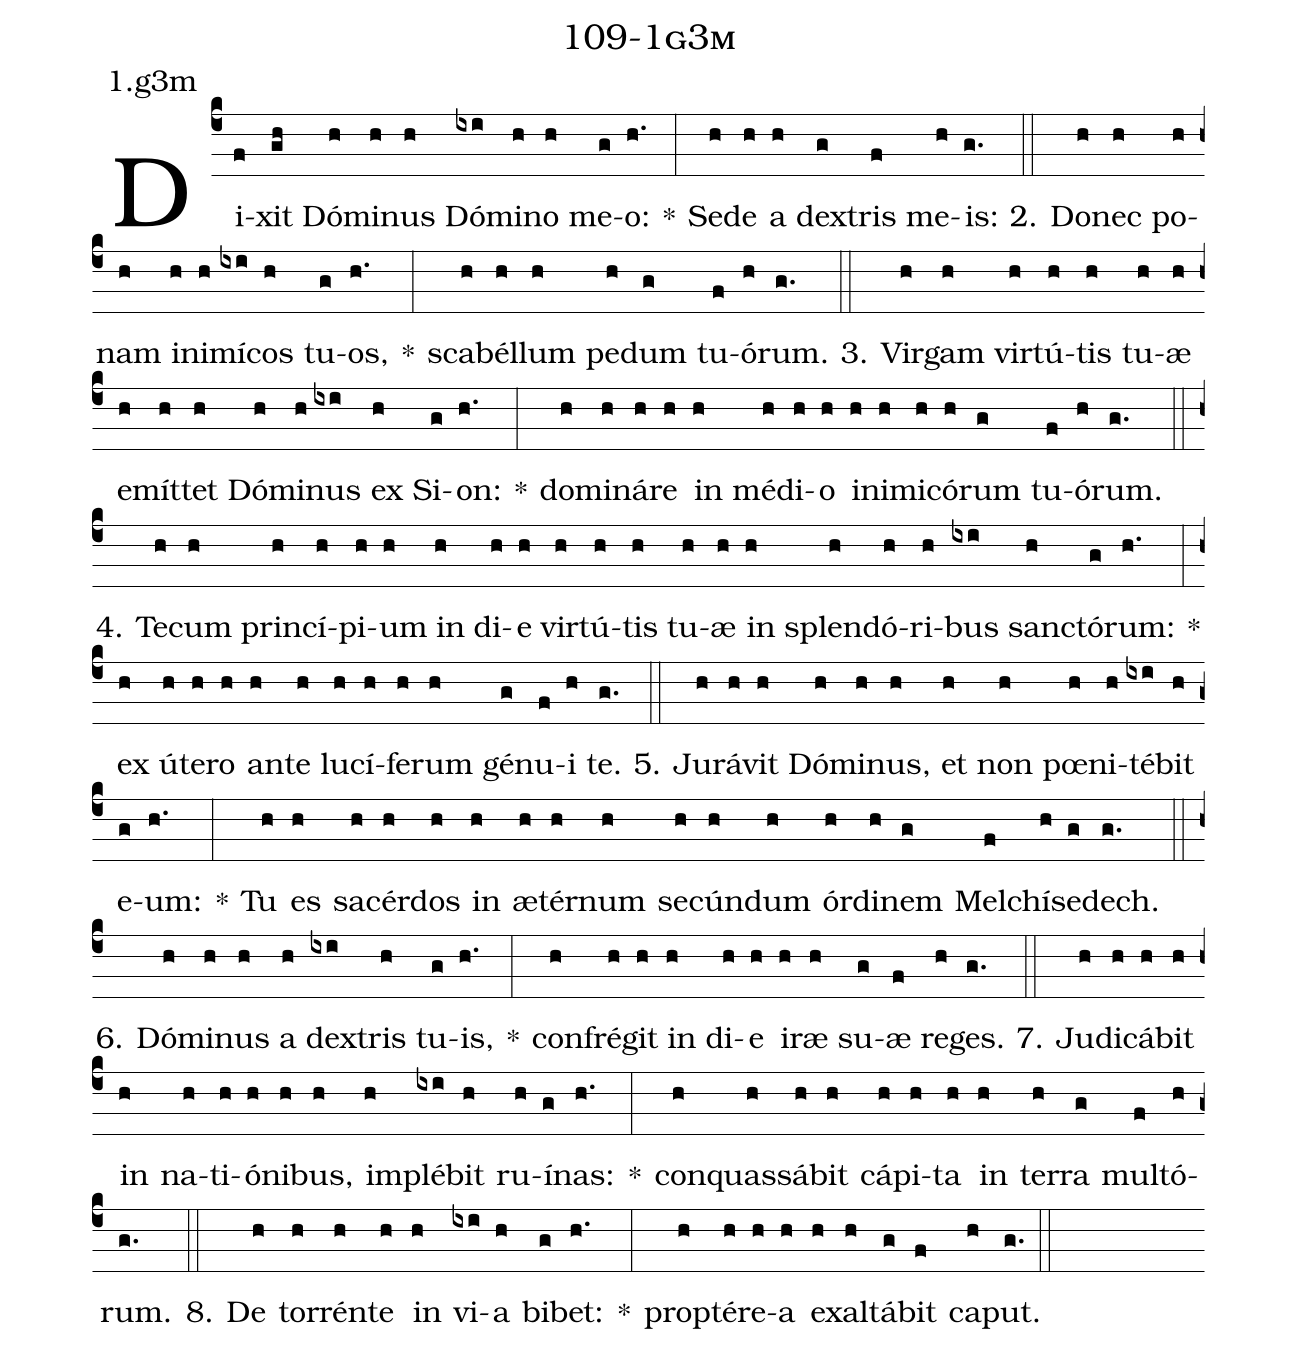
name: 109-1g3m;
annotation: 1.g3m;
%%
(c4)Di(f)xit(gh) Dó(h)mi(h)nus(h) Dó(ixi)mi(h)no(h) me(g)o:(h.) *(:) Se(h)de(h) a(h) dex(g)tris(f) me(h)is:(g.) (::)
2. Do(h)nec(h) po(h)nam(h) in(h)i(h)mí(ixi)cos(h) tu(g)os,(h.) *(:) sca(h)bél(h)lum(h) pe(h)dum(g) tu(f)ó(h)rum.(g.) (::)
3. Vir(h)gam(h) vir(h)tú(h)tis(h) tu(h)æ(h) e(h)mít(h)tet(h) Dó(h)mi(h)nus(ixi) ex(h) Si(g)on:(h.) *(:) do(h)mi(h)ná(h)re(h) in(h) mé(h)di(h)o(h) in(h)i(h)mi(h)có(h)rum(g) tu(f)ó(h)rum.(g.) (::)
4. Te(h)cum(h) prin(h)cí(h)pi(h)um(h) in(h) di(h)e(h) vir(h)tú(h)tis(h) tu(h)æ(h) in(h) splen(h)dó(h)ri(h)bus(ixi) sanc(h)tó(g)rum:(h.) *(:) ex(h) ú(h)te(h)ro(h) an(h)te(h) lu(h)cí(h)fe(h)rum(h) gé(g)nu(f)i(h) te.(g.) (::)
5. Ju(h)rá(h)vit(h) Dó(h)mi(h)nus,(h) et(h) non(h) pœ(h)ni(h)té(ixi)bit(h) e(g)um:(h.) *(:) Tu(h) es(h) sa(h)cér(h)dos(h) in(h) æ(h)tér(h)num(h) se(h)cún(h)dum(h) ór(h)di(h)nem(g) Mel(f)chí(h)se(g)dech.(g.) (::)
6. Dó(h)mi(h)nus(h) a(h) dex(ixi)tris(h) tu(g)is,(h.) *(:) con(h)fré(h)git(h) in(h) di(h)e(h) i(h)ræ(h) su(g)æ(f) re(h)ges.(g.) (::)
7. Ju(h)di(h)cá(h)bit(h) in(h) na(h)ti(h)ó(h)ni(h)bus,(h) im(h)plé(ixi)bit(h) ru(h)í(g)nas:(h.) *(:) con(h)quas(h)sá(h)bit(h) cá(h)pi(h)ta(h) in(h) ter(h)ra(g) mul(f)tó(h)rum.(g.) (::)
8. De(h) tor(h)rén(h)te(h) in(h) vi(ixi)a(h) bi(g)bet:(h.) *(:) prop(h)tér(h)e(h)a(h) ex(h)al(h)tá(g)bit(f) ca(h)put.(g.) (::)
